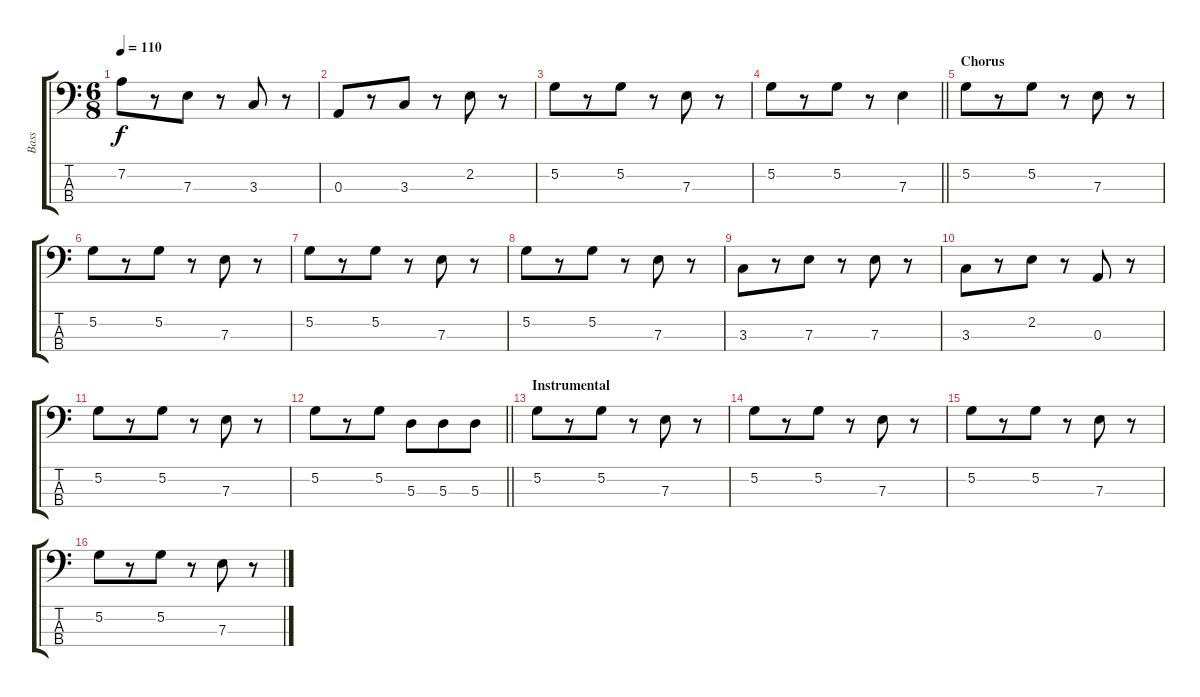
\track ("Bass" "Bass") {instrument electricbassfinger}
\staff {score tabs}
\tuning (G2 D2 A1 E1) {hide}
\ts (6 8)
\tempo 110
\clef f4
\ks c
7.2.8{dy f} r.8 7.3.8 r.8 3.3.8 r.8 |
0.3.8 r.8 3.3.8 r.8 2.2.8 r.8 |
5.2.8 r.8 5.2.8 r.8 7.3.8 r.8 |
\barLineRight lightlight
5.2.8 r.8 5.2.8 r.8 7.3.4 |
\section ("" "Chorus")
5.2.8 r.8 5.2.8 r.8 7.3.8 r.8 |
5.2.8 r.8 5.2.8 r.8 7.3.8 r.8 |
5.2.8 r.8 5.2.8 r.8 7.3.8 r.8 |
5.2.8 r.8 5.2.8 r.8 7.3.8 r.8 |
3.3.8 r.8 7.3.8 r.8 7.3.8 r.8 |
3.3.8 r.8 2.2.8 r.8 0.3.8 r.8 |
5.2.8 r.8 5.2.8 r.8 7.3.8 r.8 |
\barLineRight lightlight
5.2.8 r.8 5.2.8 5.3.8 5.3.8 5.3.8 |
\section ("" "Instrumental")
5.2.8 r.8 5.2.8 r.8 7.3.8 r.8 |
5.2.8 r.8 5.2.8 r.8 7.3.8 r.8 |
5.2.8 r.8 5.2.8 r.8 7.3.8 r.8 |
5.2.8 r.8 5.2.8 r.8 7.3.8 r.8
